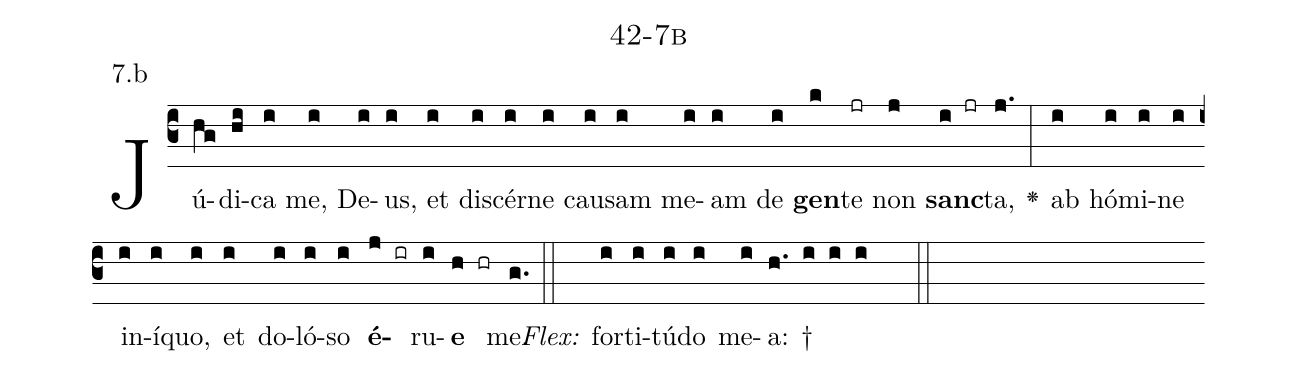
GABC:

name: 42-7b;
annotation: 7.b;
%%
(c3)Jú(hg)di(hi)ca(i) me,(i) De(i)us,(i) et(i) di(i)scér(i)ne(i) cau(i)sam(i) me(i)am(i) de(i) <b>gen</b>(k)te(jr) non(j) <b>sanc</b>(i jr)ta,(j.) <v>\greheightstar</v>(:) ab(i) hó(i)mi(i)ne(i) in(i)í(i)quo,(i) et(i) do(i)ló(i)so(i) <b>é</b>(j ir)ru(i)<b>e</b>(h hr) me.(g.) (::)
<i>Flex:</i>()  for(i)ti(i)tú(i)do(i) me(i)a: †(h. i i i  ::)

%E(i) u(i) o(j) u(i) a(h) e.(g.) (::)
